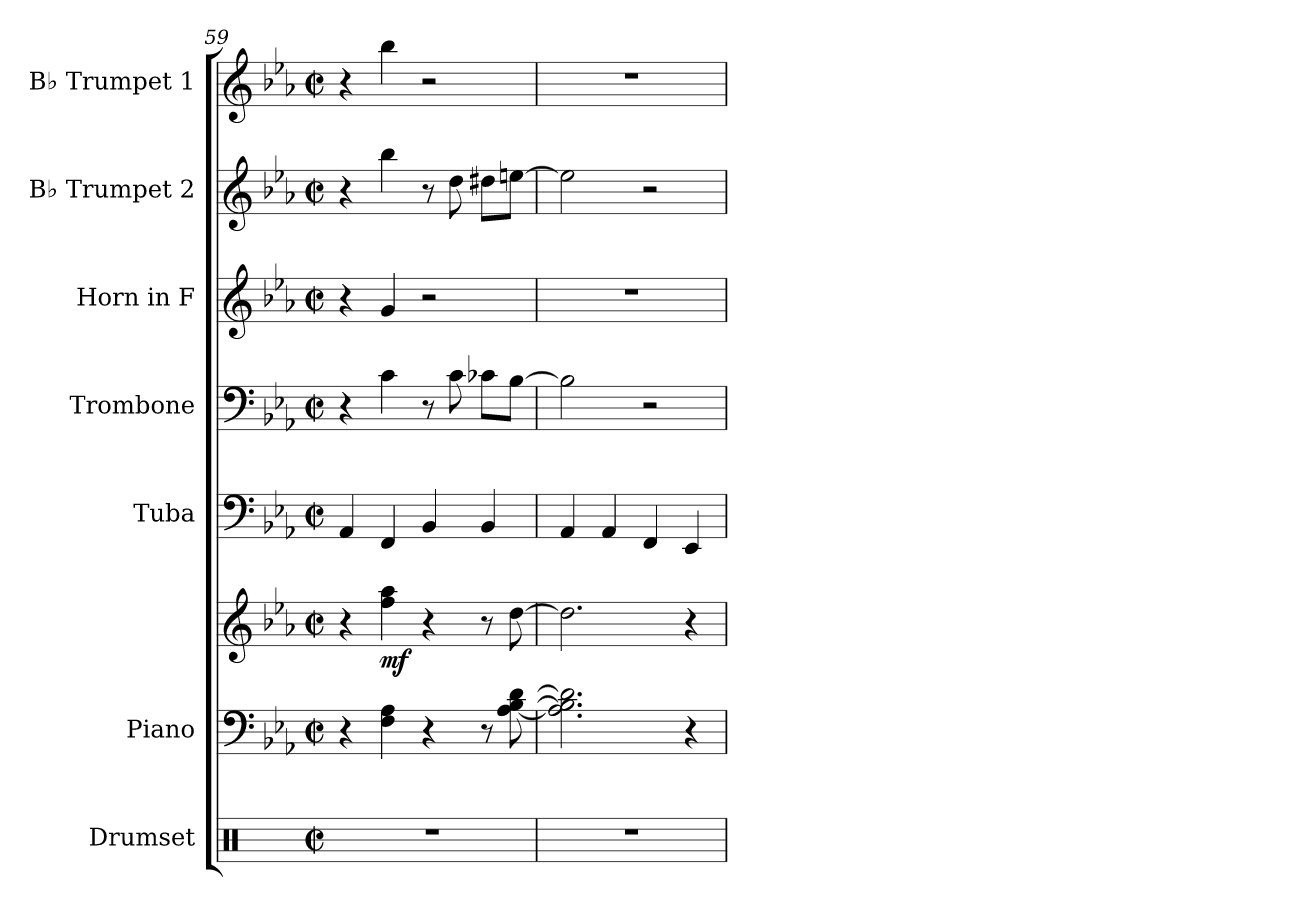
**kern	**kern	**kern	**dynam	**kern	**kern	**kern	**kern	**kern
*part7	*part6	*part6	*part6	*part5	*part4	*part3	*part2	*part1
*staff8	*staff7	*staff6	*staff6/7	*staff5	*staff4	*staff3	*staff2	*staff1
*I"Drumset	*I"Piano	*	*	*I"Tuba	*I"Trombone	*I"Horn in F	*I"B♭ Trumpet 2	*I"B♭ Trumpet 1
*I'Drs.	*I'Pno.	*	*	*I'Tba.	*I'Tbn.	*	*I'B♭ Tpt. 2	*I'B♭ Tpt. 1
!!LO:PB:g=z
*clefX	*clefF4	*clefG2	*	*clefF4	*clefF4	*clefG2	*clefG2	*clefG2
*	*	*	*	*	*	*ITrd4c7	*ITrd1c2	*ITrd1c2
*k[]	*k[b-e-a-]	*k[b-e-a-]	*	*k[b-e-a-]	*k[b-e-a-]	*k[b-e-a-d-]	*k[b-e-a-d-g-]	*k[b-e-a-d-g-]
*M2/2	*M2/2	*M2/2	*	*M2/2	*M2/2	*M2/2	*M2/2	*M2/2
*met(c|)	*met(c|)	*met(c|)	*	*met(c|)	*met(c|)	*met(c|)	*met(c|)	*met(c|)
=59	=59	=59	=59	=59	=59	=59	=59	=59
1r	4r	4r	.	4AA-/	4r	4r	4r	4r
!	!	!	!LO:DY:b	!	!	!	!	!
.	4F\ 4A-\	4ff\ 4aa-\	mf	4FF/	4c\	4c/	4aa-\	4aa-\
.	4r	4r	.	4BB-/	8r	2r	8r	2r
.	.	.	.	.	8c\	.	8cc\	.
.	8r	8r	.	4BB-/	8c-X\L	.	8cc#X\L	.
.	[8A-\ [8B-\ [8d\	[8dd\	.	.	[8B-\J	.	[8ddn\J	.
=60	=60	=60	=60	=60	=60	=60	=60	=60
1r	2.A-\] 2.B-\] 2.d\]	2.dd\]	.	4AA-/	2B-\]	1r	2dd\]	1r
.	.	.	.	4AA-/	.	.	.	.
.	.	.	.	4FF/	2r	.	2r	.
.	4r	4r	.	4EE-/	.	.	.	.
=	=	=	=	=	=	=	=	=
*-	*-	*-	*-	*-	*-	*-	*-	*-
